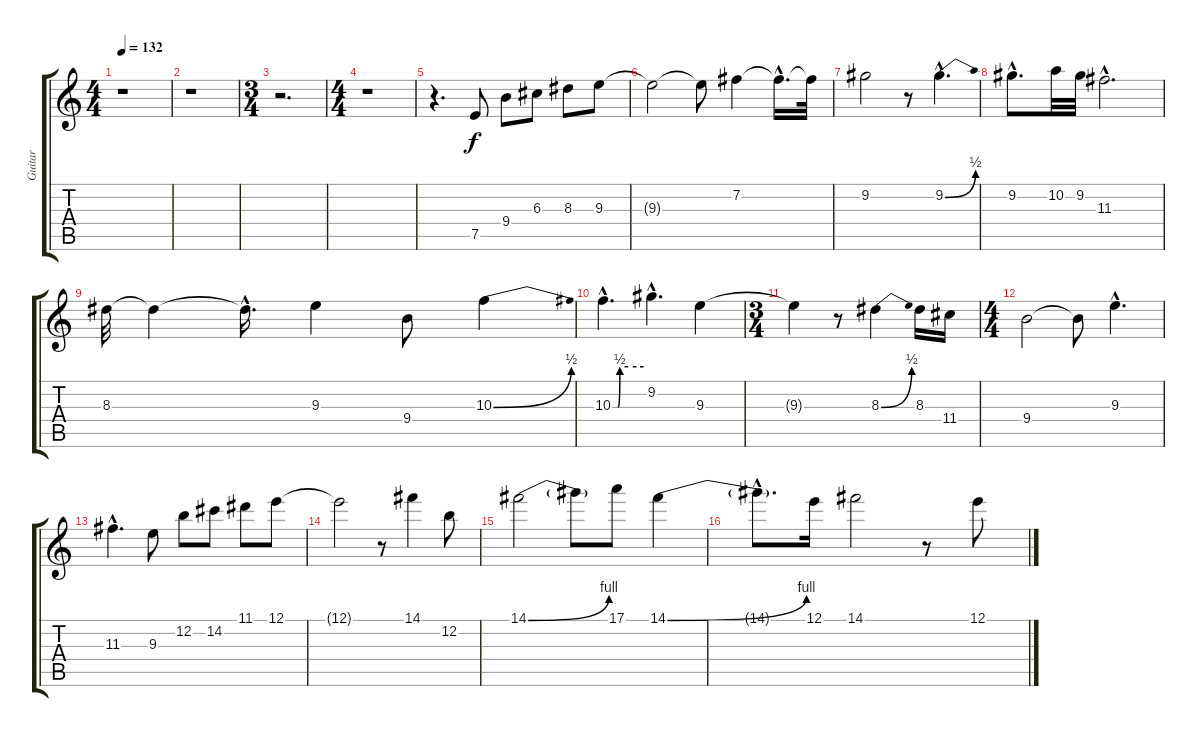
\track ("Guitar" "Guitar") {instrument distortionguitar}
\staff {score tabs}
\tuning (E4 B3 G3 D3 A2 E2) {hide}
\ts (4 4)
\tempo 132
\clef g2
\ks c
r.1{dy f} |
r.1 |
\ts (3 4)
r.2{d} |
\ts (4 4)
r.1 |
r.4{d} 7.5.8 9.4.8 6.3.8 8.3.8 9.3.8 |
9.3{t}.2 9.3{t}.8 7.2.4 7.2{hac t}.16{d} 7.2{t}.32 |
9.2.2 r.8 9.2{be (bend 0 0 60 2) hac}.4{d} |
9.2{hac}.8{d} 10.2.32 9.2.32 11.3{hac}.2{d} |
8.3.32 8.3{t}.4 8.3{hac t}.16{d} 9.3.4 9.4.8 10.3{be (bend 0 0 60 2)}.4 |
10.3{be (custom 0 0 10 0 14 2 30 2 60 2) hac}.4{d} 9.2{hac}.4{d} 9.3.4 |
\ts (3 4)
9.3{t}.4 r.8 8.3{be (bend 0 0 60 2)}.4 8.3.16 11.4.16 |
\ts (4 4)
9.4.2 9.4{t}.8 9.3{hac}.4{d} |
11.3{hac}.4{d} 9.3.8 12.2.8 14.2.8 11.1.8 12.1.8 |
12.1{t}.2 r.8 14.1.4 12.2.8 |
14.1{be (bend 0 0 60 4)}.2 14.1{t}.8 17.1.8 14.1{be (bend 0 0 60 4)}.4 |
14.1{hac t}.8{d} 12.1.16 14.1.2 r.8 12.1.8
